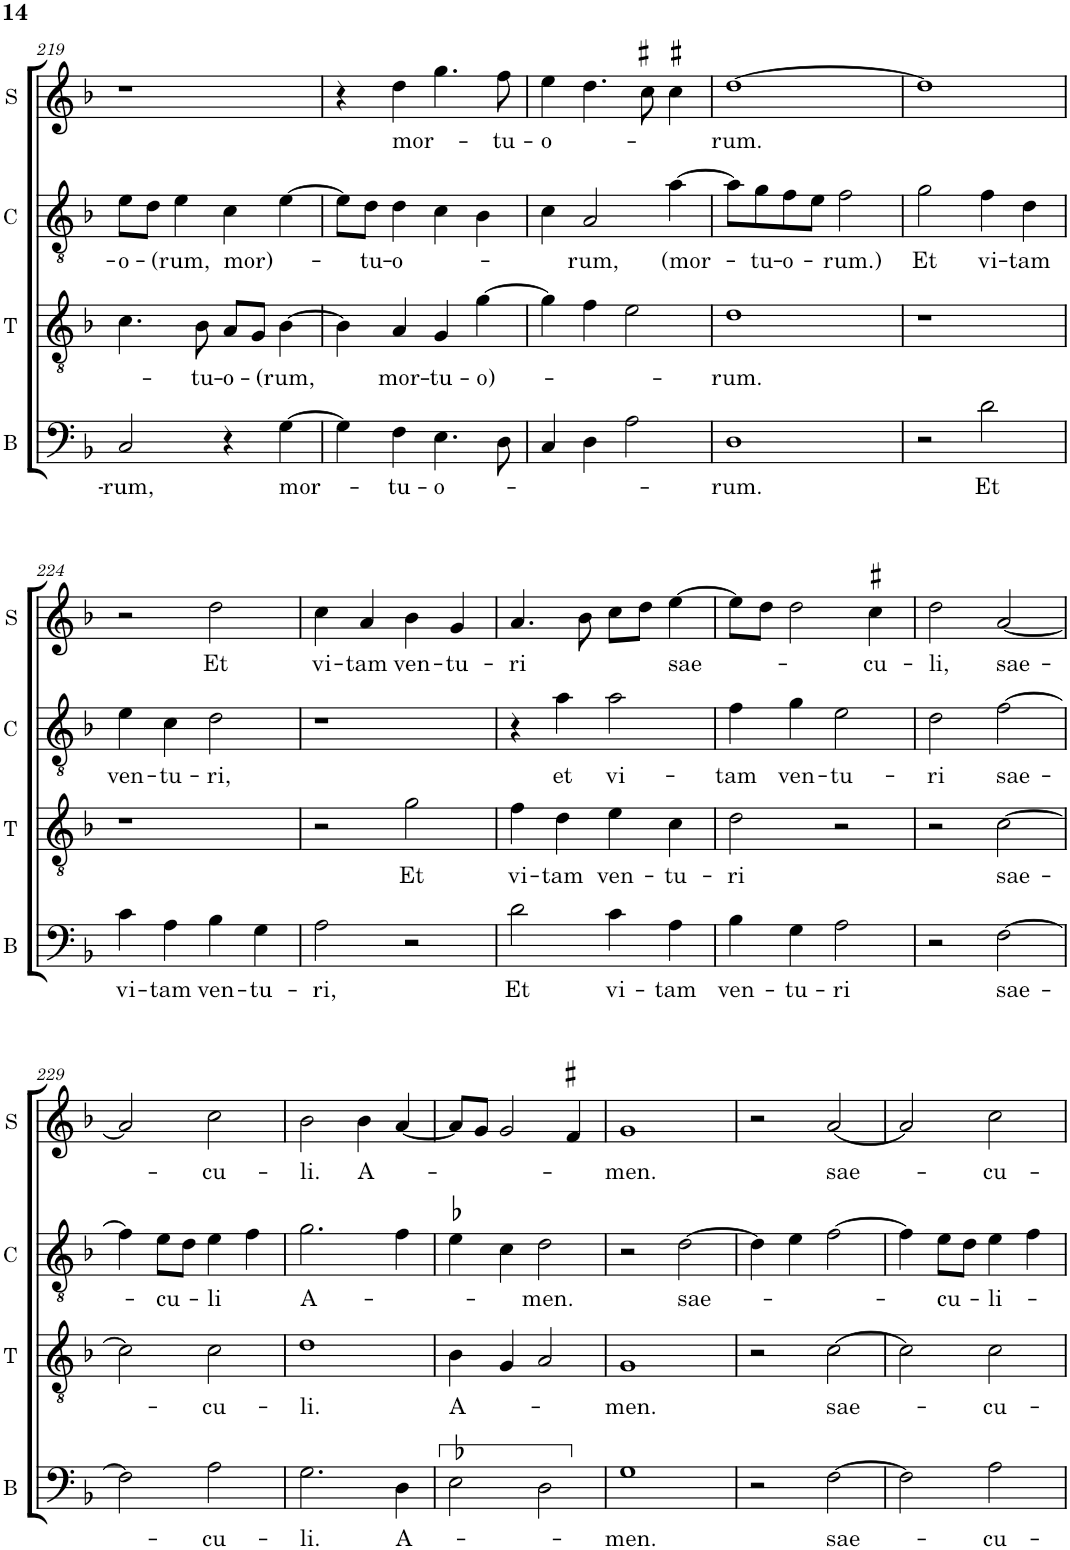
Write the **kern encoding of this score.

**kern	**text	**kern	**text	**kern	**text	**kern	**text
*part4	*part4	*part3	*part3	*part2	*part2	*part1	*part1
*staff4	*staff4	*staff3	*staff3	*staff2	*staff2	*staff1	*staff1
*I"B	*	*I"T	*	*I"C	*	*I"S	*
*I'B	*	*I'T	*	*I'C	*	*I'S	*
!!LO:PB:g=z
*clefF4	*	*clefGv2	*	*clefGv2	*	*clefG2	*
*	*	*	*	*Trd4c7	*	*	*
*k[b-]	*	*k[b-]	*	*k[b-]	*	*k[b-]	*
*M2/2	*	*M2/2	*	*M2/2	*	*M2/2	*
*met(c|)	*	*met(c|)	*	*met(c|)	*	*met(c|)	*
=219	=219	=219	=219	=219	=219	=219	=219
!	!LO:LY:b	!	!	!	!LO:LY:b	!	!
2C/	-rum,	4.c\	.	8e\L	-o-	1r	.
.	.	.	.	8d\J	.	.	.
!	!	!	!	!	!LO:LY:b	!	!
.	.	.	.	4e\	-(rum,	.	.
!	!	!	!LO:LY:b	!	!	!	!
.	.	8B-\	-tu-	.	.	.	.
!	!	!	!LO:LY:b	!	!LO:LY:b	!	!
4r	.	8A/L	-o-	4c\	mor)-	.	.
.	.	8G/J	.	.	.	.	.
!	!LO:LY:b	!	!LO:LY:b	!	!	!	!
[4G\	mor-	[4B-\	-(rum,	[4e\	.	.	.
=220	=220	=220	=220	=220	=220	=220	=220
4G\]	.	4B-\]	.	8e\L]	.	4r	.
!	!	!	!	!	!LO:LY:b	!	!
.	.	.	.	8d\J	-tu-	.	.
!	!LO:LY:b	!	!LO:LY:b	!	!LO:LY:b	!	!LO:LY:b
4F\	-tu-	4A/	mor-	4d\	-o-	4dd\	mor-
!	!LO:LY:b	!	!LO:LY:b	!	!	!	!
4.E\	-o-	4G/	-tu-	4c\	.	4.gg\	.
!	!	!	!LO:LY:b	!	!	!	!
.	.	[4g\	-o)-	4B-\	.	.	.
!	!	!	!	!	!	!	!LO:LY:b
8D\	.	.	.	.	.	8ff\	-tu-
=221	=221	=221	=221	=221	=221	=221	=221
!	!	!	!	!	!	!	!LO:LY:b
4C/	.	4g\]	.	4c\	.	4ee\	-o-
!	!	!	!	!	!LO:LY:b	!	!
4D\	.	4f\	.	2A/	-rum,	4.dd\	.
2A\	.	2e\	.	.	.	.	.
.	.	.	.	.	.	8cc#X\	.
!	!	!	!	!	!LO:LY:b	!	!
.	.	.	.	[4a\	(mor-	4cc#X\	.
=222	=222	=222	=222	=222	=222	=222	=222
!	!LO:LY:b	!	!LO:LY:b	!	!	!	!LO:LY:b
1D	-rum.	1d	-rum.	8a\L]	.	[1dd	-rum.
!	!	!	!	!	!LO:LY:b	!	!
.	.	.	.	8g\	-tu-	.	.
!	!	!	!	!	!LO:LY:b	!	!
.	.	.	.	8f\	-o-	.	.
.	.	.	.	8e\J	.	.	.
!	!	!	!	!	!LO:LY:b	!	!
.	.	.	.	2f\	-rum.)	.	.
=223	=223	=223	=223	=223	=223	=223	=223
!	!	!	!	!	!LO:LY:b	!	!
2r	.	1r	.	2g\	Et	1dd]	.
!	!LO:LY:b	!	!	!	!LO:LY:b	!	!
2d\	Et	.	.	4f\	vi-	.	.
!	!	!	!	!	!LO:LY:b	!	!
.	.	.	.	4d\	-tam	.	.
!!LO:LB:g=z
=224	=224	=224	=224	=224	=224	=224	=224
!	!LO:LY:b	!	!	!	!LO:LY:b	!	!
4c\	vi-	1r	.	4e\	ven-	2r	.
!	!LO:LY:b	!	!	!	!LO:LY:b	!	!
4A\	-tam	.	.	4c\	-tu-	.	.
!	!LO:LY:b	!	!	!	!LO:LY:b	!	!LO:LY:b
4B-\	ven-	.	.	2d\	-ri,	2dd\	Et
!	!LO:LY:b	!	!	!	!	!	!
4G\	-tu-	.	.	.	.	.	.
=225	=225	=225	=225	=225	=225	=225	=225
!	!LO:LY:b	!	!	!	!	!	!LO:LY:b
2A\	-ri,	2r	.	1r	.	4cc\	vi-
!	!	!	!	!	!	!	!LO:LY:b
.	.	.	.	.	.	4a/	-tam
!	!	!	!LO:LY:b	!	!	!	!LO:LY:b
2r	.	2g\	Et	.	.	4b-\	ven-
!	!	!	!	!	!	!	!LO:LY:b
.	.	.	.	.	.	4g/	-tu-
=226	=226	=226	=226	=226	=226	=226	=226
!	!LO:LY:b	!	!LO:LY:b	!	!	!	!LO:LY:b
2d\	Et	4f\	vi-	4r	.	4.a/	-ri
!	!	!	!LO:LY:b	!	!LO:LY:b	!	!
.	.	4d\	-tam	4a\	et	.	.
.	.	.	.	.	.	8b-\	.
!	!LO:LY:b	!	!LO:LY:b	!	!LO:LY:b	!	!
4c\	vi-	4e\	ven-	2a\	vi-	8cc\L	.
.	.	.	.	.	.	8dd\J	.
!	!LO:LY:b	!	!LO:LY:b	!	!	!	!LO:LY:b
4A\	-tam	4c\	-tu-	.	.	[4ee\	sae-
=227	=227	=227	=227	=227	=227	=227	=227
!	!LO:LY:b	!	!LO:LY:b	!	!LO:LY:b	!	!
4B-\	ven-	2d\	-ri	4f\	-tam	8ee\L]	.
.	.	.	.	.	.	8dd\J	.
!	!LO:LY:b	!	!	!	!LO:LY:b	!	!
4G\	-tu-	.	.	4g\	ven-	2dd\	.
!	!LO:LY:b	!	!	!	!LO:LY:b	!	!
2A\	-ri	2r	.	2e\	-tu-	.	.
!	!	!	!	!	!	!	!LO:LY:b
.	.	.	.	.	.	4cc#X\	cu-
=228	=228	=228	=228	=228	=228	=228	=228
!	!	!	!	!	!LO:LY:b	!	!LO:LY:b
2r	.	2r	.	2d\	-ri	2dd\	-li,
!	!LO:LY:b	!	!LO:LY:b	!	!LO:LY:b	!	!LO:LY:b
[2F\	sae-	[2c\	sae-	[2f\	sae-	[2a/	sae-
!!LO:LB:g=z
=229	=229	=229	=229	=229	=229	=229	=229
2F\]	.	2c\]	.	4f\]	.	2a/]	.
!	!	!	!	!	!LO:LY:b	!	!
.	.	.	.	8e\L	cu-	.	.
.	.	.	.	8d\J	.	.	.
!	!LO:LY:b	!	!LO:LY:b	!	!LO:LY:b	!	!LO:LY:b
2A\	-cu-	2c\	-cu-	4e\	li	2cc\	-cu-
.	.	.	.	4f\	.	.	.
=230	=230	=230	=230	=230	=230	=230	=230
!	!LO:LY:b	!	!LO:LY:b	!	!LO:LY:b	!	!LO:LY:b
2.G\	-li.	1d	-li.	2.g\	A-	2b-\	-li.
!	!	!	!	!	!	!	!LO:LY:b
.	.	.	.	.	.	4b-\	A-
!	!LO:LY:b	!	!	!	!	!	!
4D\	A-	.	.	4f\	.	[4a/	.
=231	=231	=231	=231	=231	=231	=231	=231
!	!	!	!LO:LY:b	!	!	!	!
2E-X\	.	4B-\	A-	4e-X\	.	8a/L]	.
.	.	.	.	.	.	8g/J	.
.	.	4G/	.	4c\	.	2g/	.
!	!	!	!	!	!LO:LY:b	!	!
2D\	.	2A/	.	2d\	-men.	.	.
.	.	.	.	.	.	4f#X/	.
=232	=232	=232	=232	=232	=232	=232	=232
!	!LO:LY:b	!	!LO:LY:b	!	!	!	!LO:LY:b
1G	-men.	1G	-men.	2r	.	1g	-men.
!	!	!	!	!	!LO:LY:b	!	!
.	.	.	.	[2d\	sae-	.	.
=233	=233	=233	=233	=233	=233	=233	=233
2r	.	2r	.	4d\]	.	2r	.
.	.	.	.	4e\	.	.	.
!	!LO:LY:b	!	!LO:LY:b	!	!	!	!LO:LY:b
[2F\	sae-	[2c\	sae-	[2f\	.	[2a/	sae-
=234	=234	=234	=234	=234	=234	=234	=234
2F\]	.	2c\]	.	4f\]	.	2a/]	.
!	!	!	!	!	!LO:LY:b	!	!
.	.	.	.	8e\L	-cu-	.	.
.	.	.	.	8d\J	.	.	.
!	!LO:LY:b	!	!LO:LY:b	!	!LO:LY:b	!	!LO:LY:b
2A\	-cu-	2c\	-cu-	4e\	-li-	2cc\	-cu-
.	.	.	.	4f\	.	.	.
=	=	=	=	=	=	=	=
*-	*-	*-	*-	*-	*-	*-	*-
